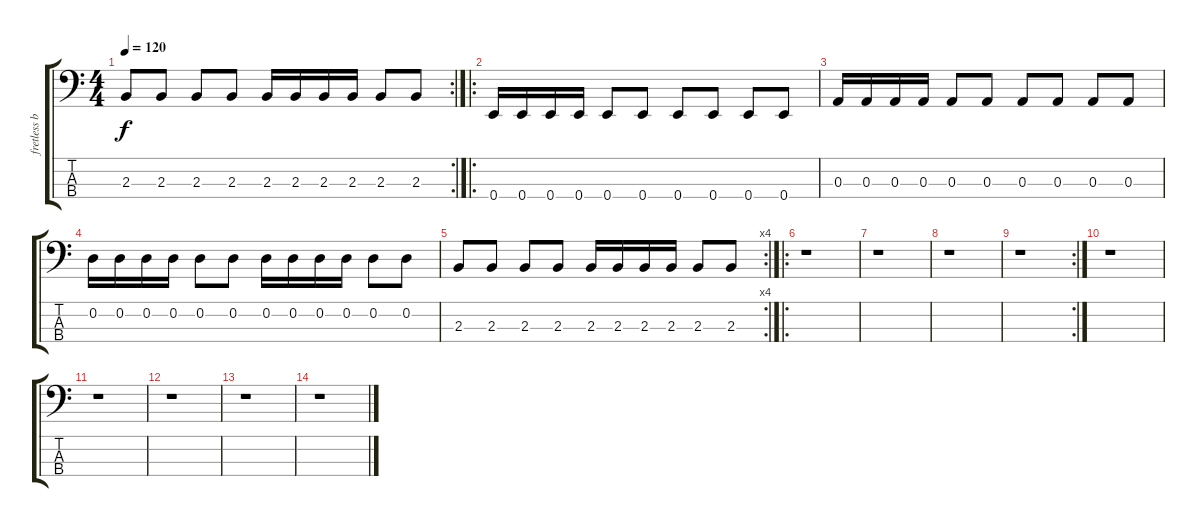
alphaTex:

\track ("fretless bass" "fretless b") {instrument fretlessbass}
\staff {score tabs}
\tuning (G2 D2 A1 E1) {hide}
\rc 2
\ts (4 4)
\tempo 120
\clef f4
\ks c
2.3.8{dy f} 2.3.8 2.3.8 2.3.8 2.3.16 2.3.16 2.3.16 2.3.16 2.3.8 2.3.8 |
\ro
0.4.16 0.4.16 0.4.16 0.4.16 0.4.8 0.4.8 0.4.8 0.4.8 0.4.8 0.4.8 |
0.3.16 0.3.16 0.3.16 0.3.16 0.3.8 0.3.8 0.3.8 0.3.8 0.3.8 0.3.8 |
0.2.16 0.2.16 0.2.16 0.2.16 0.2.8 0.2.8 0.2.16 0.2.16 0.2.16 0.2.16 0.2.8 0.2.8 |
\rc 4
2.3.8 2.3.8 2.3.8 2.3.8 2.3.16 2.3.16 2.3.16 2.3.16 2.3.8 2.3.8 |
\ro
r.1 |
r.1 |
r.1 |
\rc 2
r.1 |
r.1 |
r.1 |
r.1 |
r.1 |
r.1
